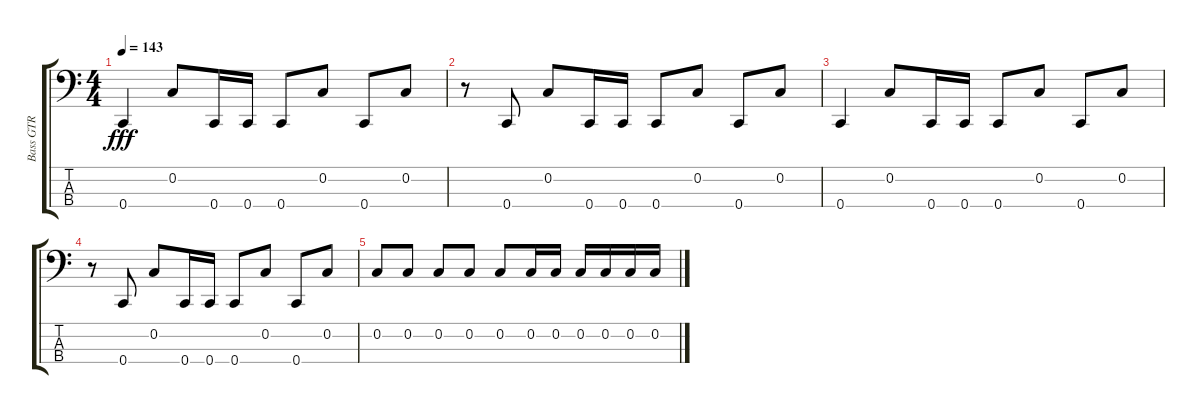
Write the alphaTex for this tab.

\track ("Bass GTR" "Bass GTR") {instrument electricbassfinger}
\staff {score tabs}
\tuning (F2 C2 G1 C1) {hide}
\ts (4 4)
\tempo 143
\clef f4
\ks aminor
0.4.4{dy fff} 0.2.8 0.4.16 0.4.16 0.4.8 0.2.8 0.4.8 0.2.8 |
r.8 0.4.8 0.2.8 0.4.16 0.4.16 0.4.8 0.2.8 0.4.8 0.2.8 |
0.4.4 0.2.8 0.4.16 0.4.16 0.4.8 0.2.8 0.4.8 0.2.8 |
r.8 0.4.8 0.2.8 0.4.16 0.4.16 0.4.8 0.2.8 0.4.8 0.2.8 |
0.2.8 0.2.8 0.2.8 0.2.8 0.2.8 0.2.16 0.2.16 0.2.16 0.2.16 0.2.16 0.2.16
